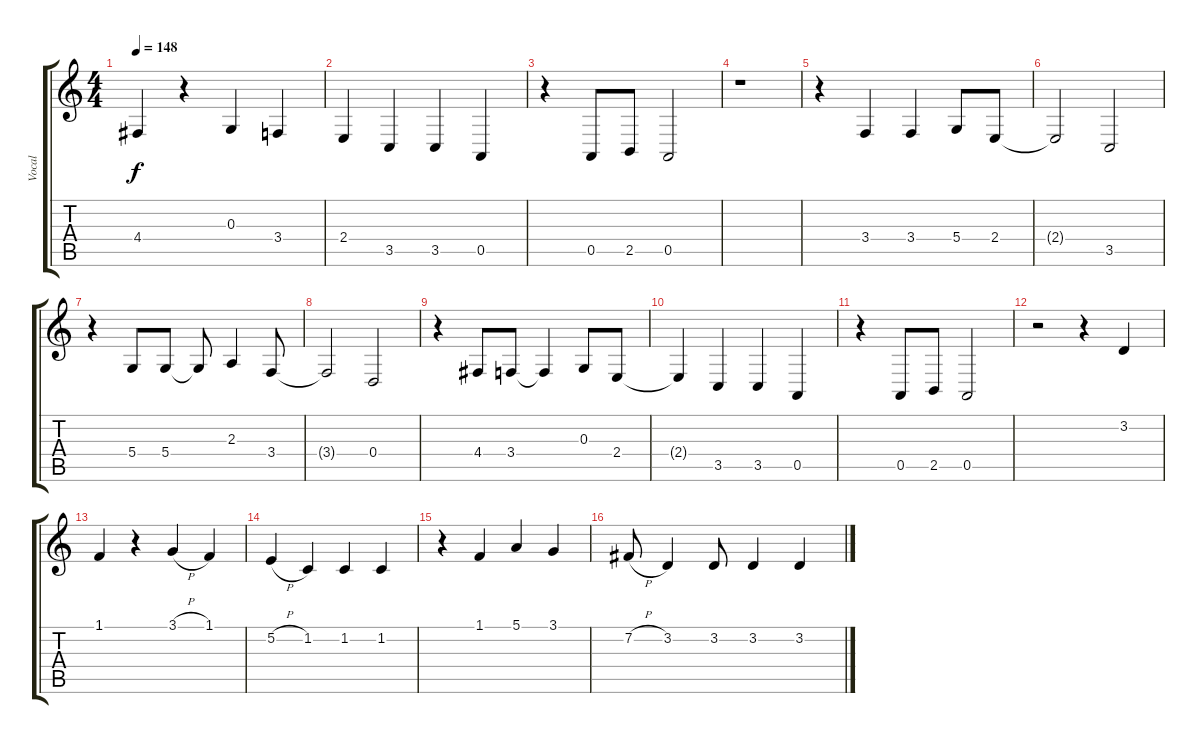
\track ("Vocal" "Vocal") {instrument sopranosax}
\staff {score tabs}
\tuning (E4 B3 G3 D3 A2 E2) {hide}
\ts (4 4)
\tempo 148
\clef g2
\ks c
4.4.4{dy f} r.4 0.3.4 3.4.4 |
2.4.4 3.5.4 3.5.4 0.5.4 |
r.4 0.5.8 2.5.8 0.5.2 |
r.1 |
r.4 3.4.4 3.4.4 5.4.8 2.4.8 |
2.4{t}.2 3.5.2 |
r.4 5.4.8 5.4.8 5.4{t}.8 2.3.4 3.4.8 |
3.4{t}.2 0.4.2 |
r.4 4.4.8 3.4.8 3.4{t}.4 0.3.8 2.4.8 |
2.4{t}.4 3.5.4 3.5.4 0.5.4 |
r.4 0.5.8 2.5.8 0.5.2 |
r.2 r.4 3.2.4 |
1.1.4 r.4 3.1{h}.4 1.1.4 |
5.2{h}.4 1.2.4 1.2.4 1.2.4 |
r.4 1.1.4 5.1.4 3.1.4 |
7.2{h}.8 3.2.4 3.2.8 3.2.4 3.2.4
